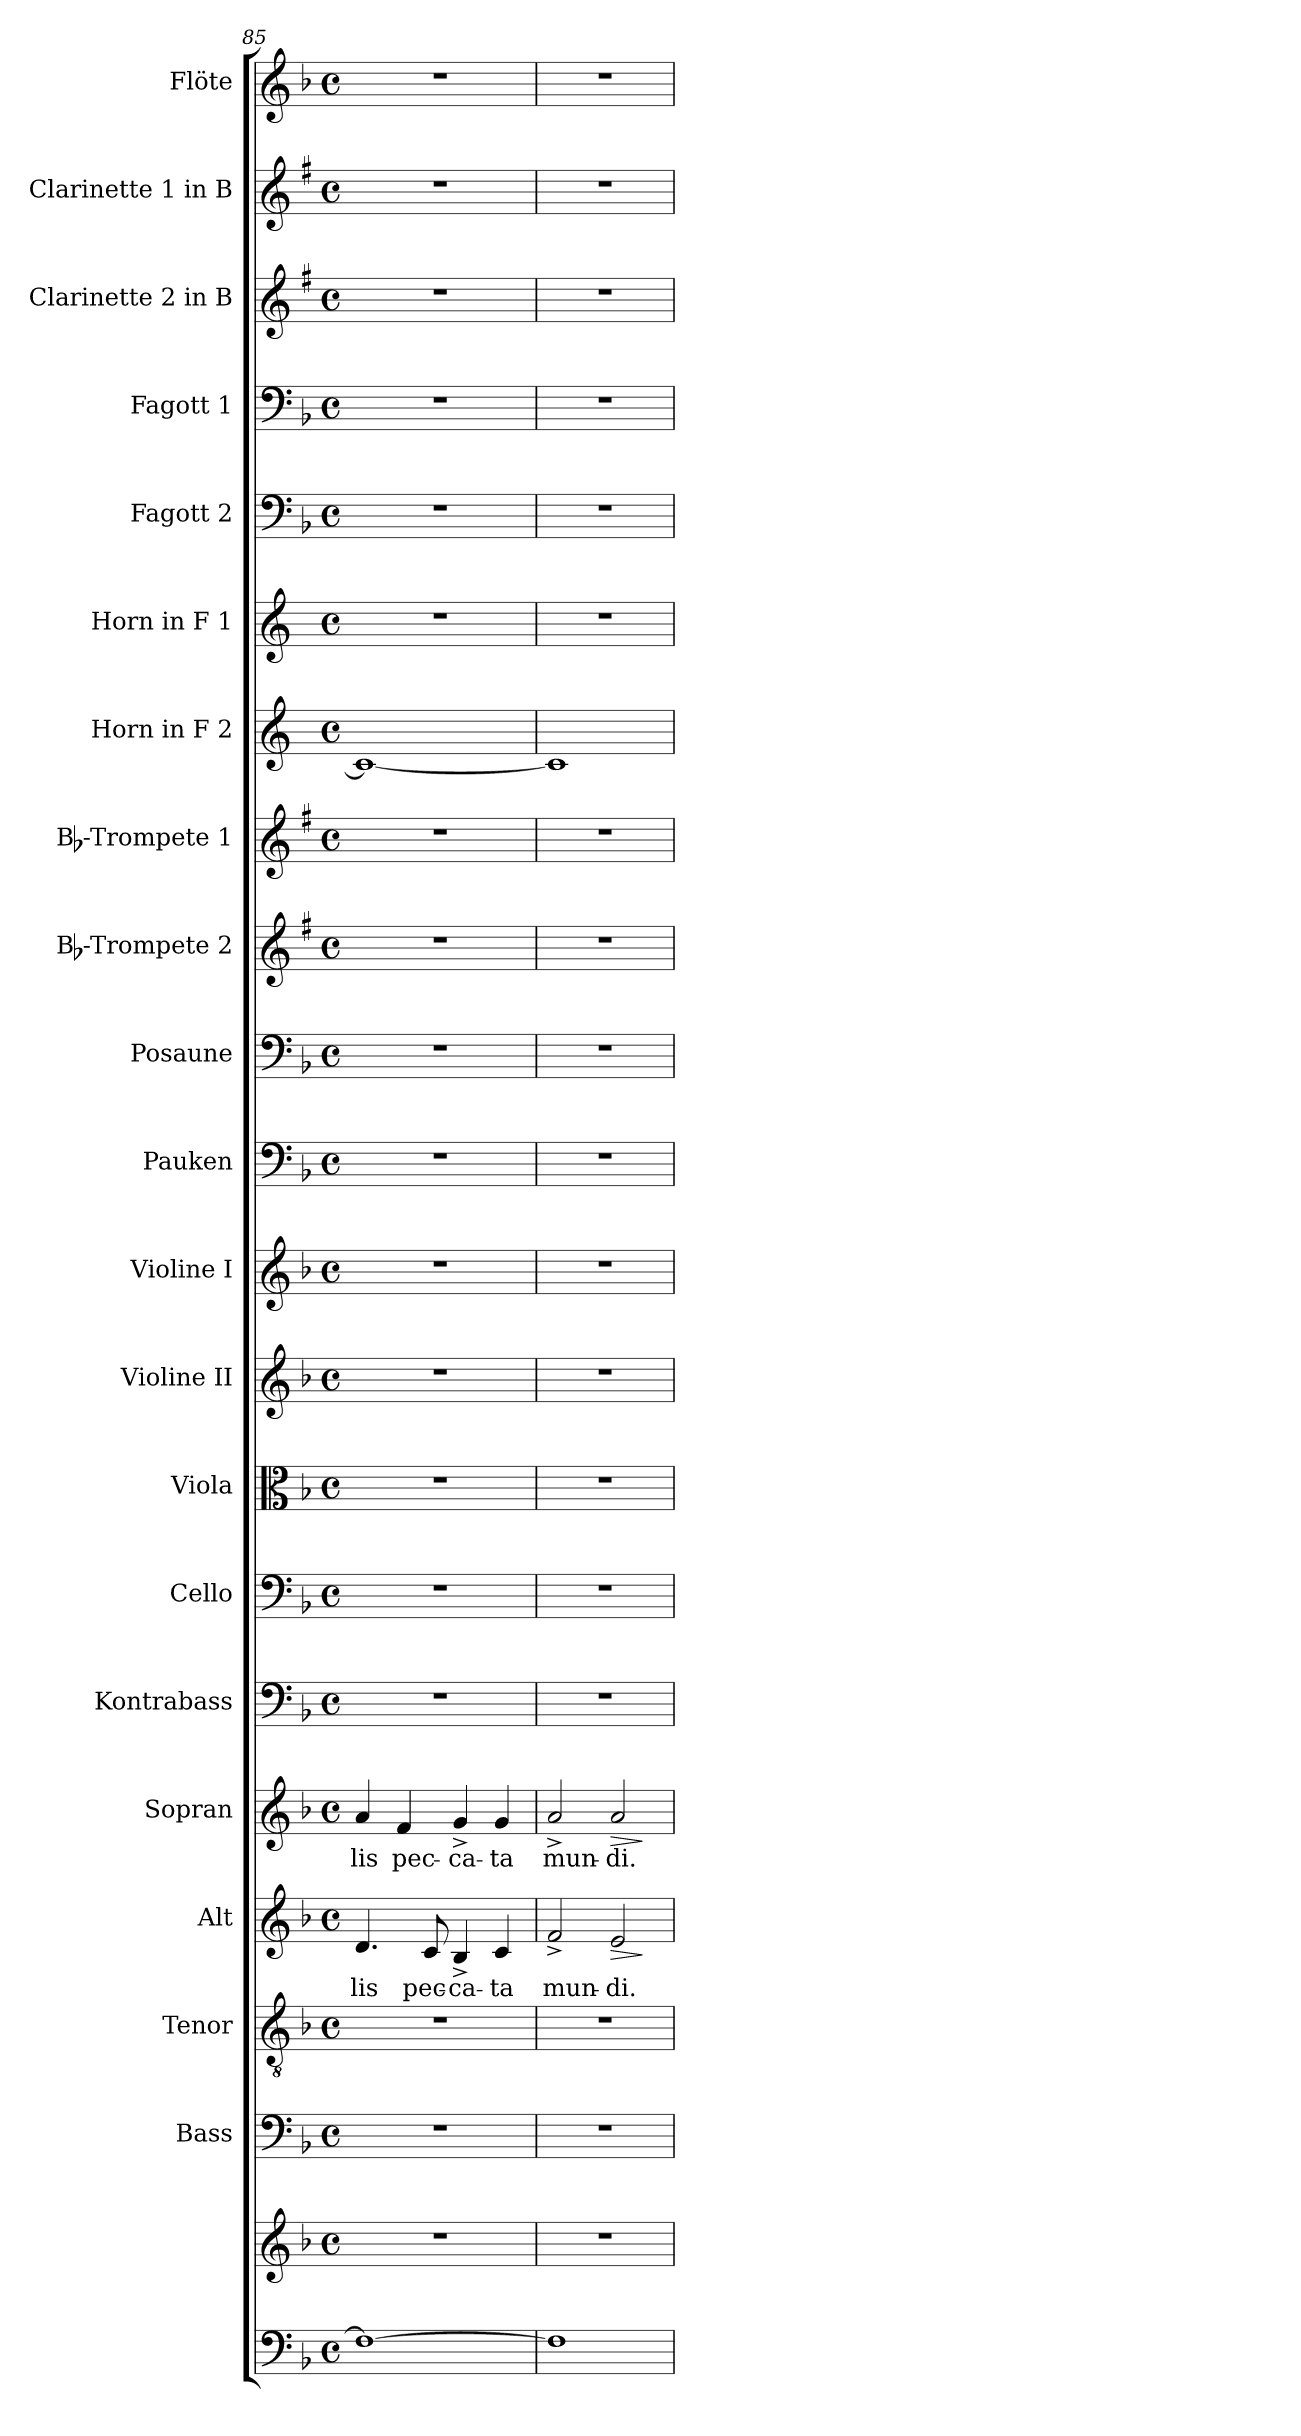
**kern	**kern	**kern	**kern	**kern	**text	**dynam	**kern	**text	**dynam	**kern	**kern	**kern	**kern	**kern	**kern	**kern	**kern	**kern	**kern	**kern	**kern	**kern	**kern	**kern	**kern
*part21	*part21	*part20	*part19	*part18	*part18	*part18	*part17	*part17	*part17	*part16	*part15	*part14	*part13	*part12	*part11	*part10	*part9	*part8	*part7	*part6	*part5	*part4	*part3	*part2	*part1
*staff22	*staff21	*staff20	*staff19	*staff18	*staff18	*staff18	*staff17	*staff17	*staff17	*staff16	*staff15	*staff14	*staff13	*staff12	*staff11	*staff10	*staff9	*staff8	*staff7	*staff6	*staff5	*staff4	*staff3	*staff2	*staff1
*	*	*I"Bass	*I"Tenor	*I"Alt	*	*	*I"Sopran	*	*	*I"Kontrabass	*I"Cello	*I"Viola	*I"Violine II	*I"Violine I	*I"Pauken	*I"Posaune	*I"Bb-Trompete 2	*I"Bb-Trompete 1	*I"Horn in F 2	*I"Horn in F 1	*I"Fagott 2	*I"Fagott 1	*I"Clarinette 2 in B	*I"Clarinette 1 in B	*I"Flöte
*	*	*I'B.	*I'T.	*I'A.	*	*	*I'S.	*	*	*I'Kb.	*	*I'Vla.	*I'Vl. II	*I'Vl. I	*I'Pk.	*I'Pos.	*I'Bb Trp. 2	*I'Bb Trp. 1	*	*	*I'Fg. 2	*I'Fg. 1	*I'Clar. 2	*I'Clar.1	*I'Fl.
*clefF4	*clefG2	*clefF4	*clefGv2	*clefG2	*	*	*clefG2	*	*	*clefF4	*clefF4	*clefC3	*clefG2	*clefG2	*clefF4	*clefF4	*clefG2	*clefG2	*clefG2	*clefG2	*clefF4	*clefF4	*clefG2	*clefG2	*clefG2
*	*	*	*	*	*	*	*	*	*	*ITrd7c12	*	*	*	*	*	*	*ITrd1c2	*ITrd1c2	*ITrd4c7	*ITrd4c7	*	*	*ITrd1c2	*ITrd1c2	*
*k[b-]	*k[b-]	*k[b-]	*k[b-]	*k[b-]	*	*	*k[b-]	*	*	*k[b-]	*k[b-]	*k[b-]	*k[b-]	*k[b-]	*k[b-]	*k[b-]	*k[b-]	*k[b-]	*k[b-]	*k[b-]	*k[b-]	*k[b-]	*k[b-]	*k[b-]	*k[b-]
*F:	*F:	*F:	*F:	*F:	*	*	*F:	*	*	*F:	*F:	*F:	*F:	*F:	*F:	*F:	*F:	*F:	*F:	*F:	*F:	*F:	*F:	*F:	*F:
*M4/4	*M4/4	*M4/4	*M4/4	*M4/4	*	*	*M4/4	*	*	*M4/4	*M4/4	*M4/4	*M4/4	*M4/4	*M4/4	*M4/4	*M4/4	*M4/4	*M4/4	*M4/4	*M4/4	*M4/4	*M4/4	*M4/4	*M4/4
*met(c)	*met(c)	*met(c)	*met(c)	*met(c)	*	*	*met(c)	*	*	*met(c)	*met(c)	*met(c)	*met(c)	*met(c)	*met(c)	*met(c)	*met(c)	*met(c)	*met(c)	*met(c)	*met(c)	*met(c)	*met(c)	*met(c)	*met(c)
=85	=85	=85	=85	=85	=85	=85	=85	=85	=85	=85	=85	=85	=85	=85	=85	=85	=85	=85	=85	=85	=85	=85	=85	=85	=85
!	!	!	!	!	!LO:LY:b	!	!	!LO:LY:b	!	!	!	!	!	!	!	!	!	!	!	!	!	!	!	!	!
1F_	1r	1r	1r	4.d/	-lis	.	4a/	-lis	.	1r	1r	1r	1r	1r	1r	1r	1r	1r	1F_	1r	1r	1r	1r	1r	1r
!	!	!	!	!	!	!	!	!LO:LY:b	!	!	!	!	!	!	!	!	!	!	!	!	!	!	!	!	!
.	.	.	.	.	.	.	4f/	pec-	.	.	.	.	.	.	.	.	.	.	.	.	.	.	.	.	.
!	!	!	!	!	!LO:LY:b	!	!	!	!	!	!	!	!	!	!	!	!	!	!	!	!	!	!	!	!
.	.	.	.	8c/	pec-	.	.	.	.	.	.	.	.	.	.	.	.	.	.	.	.	.	.	.	.
!	!	!	!	!	!LO:LY:b	!	!	!LO:LY:b	!	!	!	!	!	!	!	!	!	!	!	!	!	!	!	!	!
.	.	.	.	4B-^>/	-ca-	.	4g^>/	-ca-	.	.	.	.	.	.	.	.	.	.	.	.	.	.	.	.	.
!	!	!	!	!	!LO:LY:b	!	!	!LO:LY:b	!	!	!	!	!	!	!	!	!	!	!	!	!	!	!	!	!
.	.	.	.	4c/	-ta	.	4g/	-ta	.	.	.	.	.	.	.	.	.	.	.	.	.	.	.	.	.
=86	=86	=86	=86	=86	=86	=86	=86	=86	=86	=86	=86	=86	=86	=86	=86	=86	=86	=86	=86	=86	=86	=86	=86	=86	=86
!	!	!	!	!	!LO:LY:b	!	!	!LO:LY:b	!	!	!	!	!	!	!	!	!	!	!	!	!	!	!	!	!
1F]	1r	1r	1r	2f^>/	mun-	.	2a^>/	mun-	.	1r	1r	1r	1r	1r	1r	1r	1r	1r	1F]	1r	1r	1r	1r	1r	1r
!	!	!	!	!	!LO:LY:b	!LO:HP:b	!	!LO:LY:b	!LO:HP:b	!	!	!	!	!	!	!	!	!	!	!	!	!	!	!	!
.	.	.	.	2e/	-di.	>	2a/	-di.	>	.	.	.	.	.	.	.	.	.	.	.	.	.	.	.	.
.	.	.	.	.	.	]	.	.	]	.	.	.	.	.	.	.	.	.	.	.	.	.	.	.	.
=	=	=	=	=	=	=	=	=	=	=	=	=	=	=	=	=	=	=	=	=	=	=	=	=	=
*-	*-	*-	*-	*-	*-	*-	*-	*-	*-	*-	*-	*-	*-	*-	*-	*-	*-	*-	*-	*-	*-	*-	*-	*-	*-
